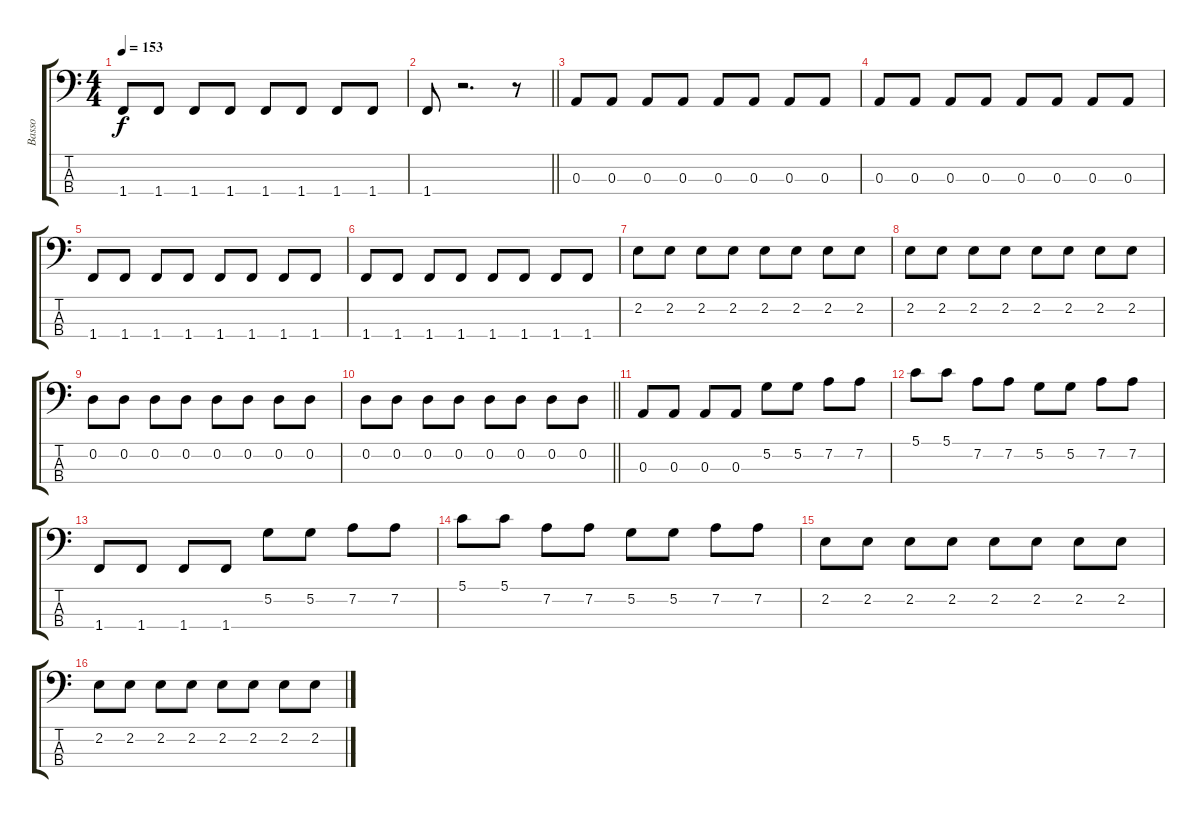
\track ("Basso" "Basso") {instrument electricbassfinger}
\staff {score tabs}
\tuning (G2 D2 A1 E1) {hide}
\ts (4 4)
\tempo 153
\clef f4
\ks c
1.4.8{dy f} 1.4.8 1.4.8 1.4.8 1.4.8 1.4.8 1.4.8 1.4.8 |
\barLineRight lightlight
1.4.8 r.2{d} r.8 |
0.3.8 0.3.8 0.3.8 0.3.8 0.3.8 0.3.8 0.3.8 0.3.8 |
0.3.8 0.3.8 0.3.8 0.3.8 0.3.8 0.3.8 0.3.8 0.3.8 |
1.4.8 1.4.8 1.4.8 1.4.8 1.4.8 1.4.8 1.4.8 1.4.8 |
1.4.8 1.4.8 1.4.8 1.4.8 1.4.8 1.4.8 1.4.8 1.4.8 |
2.2.8 2.2.8 2.2.8 2.2.8 2.2.8 2.2.8 2.2.8 2.2.8 |
2.2.8 2.2.8 2.2.8 2.2.8 2.2.8 2.2.8 2.2.8 2.2.8 |
0.2.8 0.2.8 0.2.8 0.2.8 0.2.8 0.2.8 0.2.8 0.2.8 |
\barLineRight lightlight
0.2.8 0.2.8 0.2.8 0.2.8 0.2.8 0.2.8 0.2.8 0.2.8 |
0.3.8 0.3.8 0.3.8 0.3.8 5.2.8 5.2.8 7.2.8 7.2.8 |
5.1.8 5.1.8 7.2.8 7.2.8 5.2.8 5.2.8 7.2.8 7.2.8 |
1.4.8 1.4.8 1.4.8 1.4.8 5.2.8 5.2.8 7.2.8 7.2.8 |
5.1.8 5.1.8 7.2.8 7.2.8 5.2.8 5.2.8 7.2.8 7.2.8 |
2.2.8 2.2.8 2.2.8 2.2.8 2.2.8 2.2.8 2.2.8 2.2.8 |
2.2.8 2.2.8 2.2.8 2.2.8 2.2.8 2.2.8 2.2.8 2.2.8
